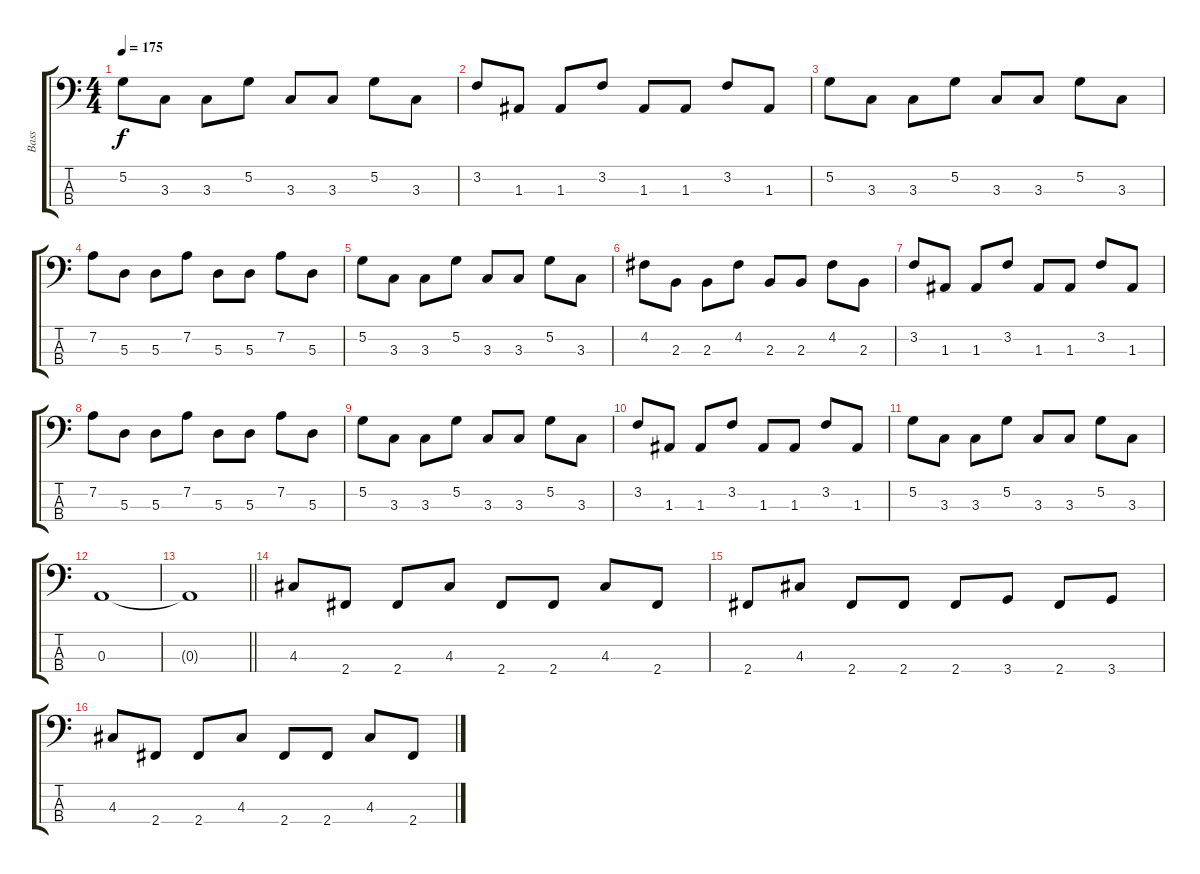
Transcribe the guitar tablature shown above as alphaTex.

\track ("Bass" "Bass") {instrument electricbassfinger}
\staff {score tabs}
\tuning (G2 D2 A1 E1) {hide}
\ts (4 4)
\tempo 175
\clef f4
\ks c
5.2.8{dy f} 3.3.8 3.3.8 5.2.8 3.3.8 3.3.8 5.2.8 3.3.8 |
3.2.8 1.3.8 1.3.8 3.2.8 1.3.8 1.3.8 3.2.8 1.3.8 |
5.2.8 3.3.8 3.3.8 5.2.8 3.3.8 3.3.8 5.2.8 3.3.8 |
7.2.8 5.3.8 5.3.8 7.2.8 5.3.8 5.3.8 7.2.8 5.3.8 |
5.2.8 3.3.8 3.3.8 5.2.8 3.3.8 3.3.8 5.2.8 3.3.8 |
4.2.8 2.3.8 2.3.8 4.2.8 2.3.8 2.3.8 4.2.8 2.3.8 |
3.2.8 1.3.8 1.3.8 3.2.8 1.3.8 1.3.8 3.2.8 1.3.8 |
7.2.8 5.3.8 5.3.8 7.2.8 5.3.8 5.3.8 7.2.8 5.3.8 |
5.2.8 3.3.8 3.3.8 5.2.8 3.3.8 3.3.8 5.2.8 3.3.8 |
3.2.8 1.3.8 1.3.8 3.2.8 1.3.8 1.3.8 3.2.8 1.3.8 |
5.2.8 3.3.8 3.3.8 5.2.8 3.3.8 3.3.8 5.2.8 3.3.8 |
0.3.1 |
\barLineRight lightlight
0.3{t}.1 |
4.3.8 2.4.8 2.4.8 4.3.8 2.4.8 2.4.8 4.3.8 2.4.8 |
2.4.8 4.3.8 2.4.8 2.4.8 2.4.8 3.4.8 2.4.8 3.4.8 |
4.3.8 2.4.8 2.4.8 4.3.8 2.4.8 2.4.8 4.3.8 2.4.8
